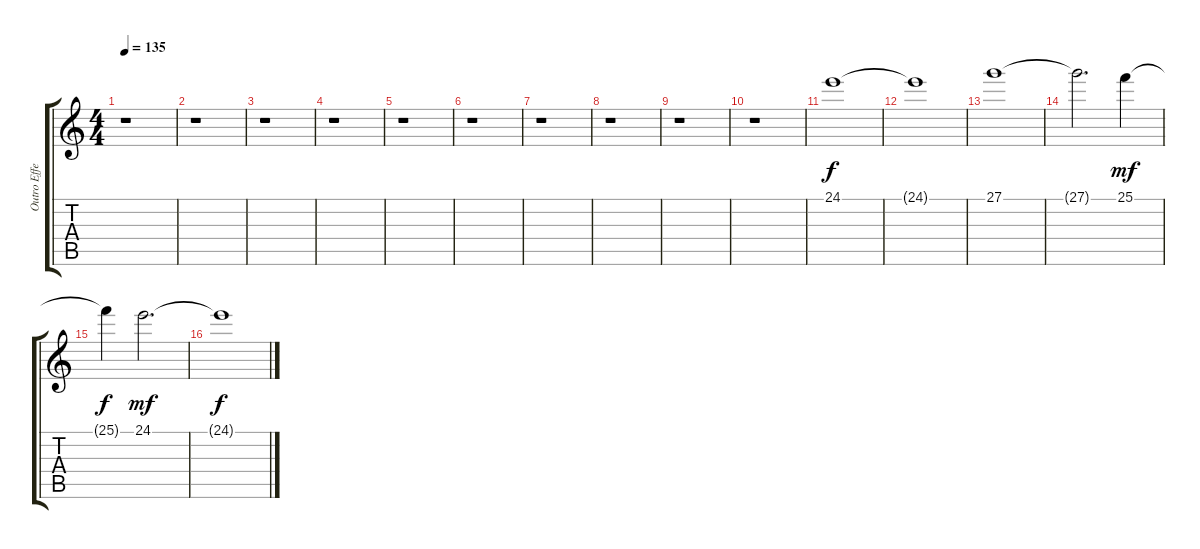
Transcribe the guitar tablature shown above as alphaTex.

\track ("Outro Effect III" "Outro Effe") {instrument pad8sweep}
\staff {score tabs}
\tuning (E4 B3 G3 D3 A2 E2) {hide}
\ts (4 4)
\tempo 135
\clef g2
\ks c
r.1{dy f} |
r.1 |
r.1 |
r.1 |
r.1 |
r.1 |
r.1 |
r.1 |
r.1 |
r.1 |
24.1.1 |
24.1{t}.1 |
27.1.1 |
27.1{t}.2{d} 25.1.4{dy mf} |
25.1{t}.4{dy f} 24.1.2{d dy mf} |
24.1{t}.1{dy f}
